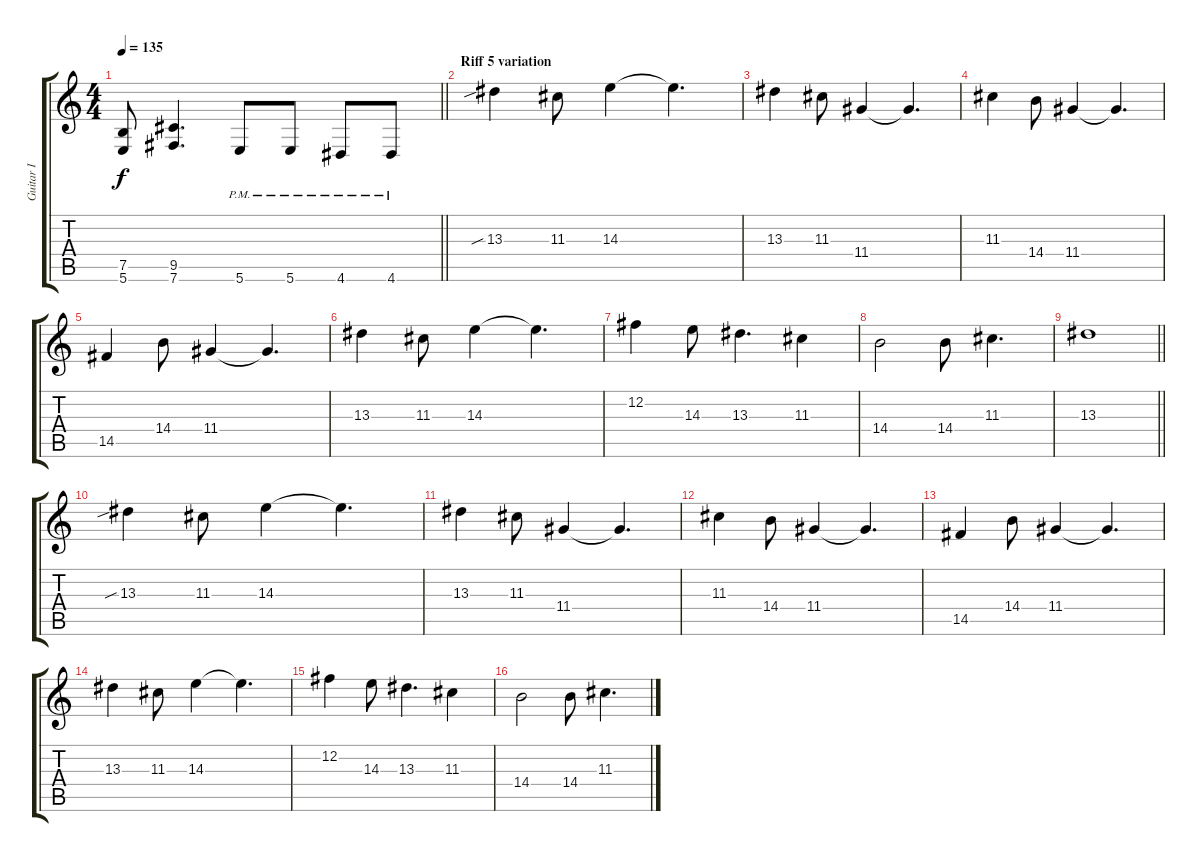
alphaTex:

\track ("Guitar I" "Guitar I") {instrument distortionguitar}
\staff {score tabs}
\tuning (B3 Gb3 D3 A2 E2 B1) {hide}
\ts (4 4)
\tempo 135
\clef g2
\barLineRight lightlight
\ks c
(7.5{t} 5.6{t}).8{dy f} (9.5 7.6).4{d} 5.6{pm}.8 5.6{pm}.8 4.6{pm}.8 4.6{pm}.8 |
\section ("" "Riff 5 variation")
13.3{sib}.4 11.3.8 14.3.4 14.3{t}.4{d} |
13.3.4 11.3.8 11.4.4 11.4{t}.4{d} |
11.3.4 14.4.8 11.4.4 11.4{t}.4{d} |
14.5.4 14.4.8 11.4.4 11.4{t}.4{d} |
13.3.4 11.3.8 14.3.4 14.3{t}.4{d} |
12.2.4 14.3.8 13.3.4{d} 11.3.4 |
14.4.2 14.4.8 11.3.4{d} |
\barLineRight lightlight
13.3.1 |
\section ("" "")
13.3{sib}.4 11.3.8 14.3.4 14.3{t}.4{d} |
13.3.4 11.3.8 11.4.4 11.4{t}.4{d} |
11.3.4 14.4.8 11.4.4 11.4{t}.4{d} |
14.5.4 14.4.8 11.4.4 11.4{t}.4{d} |
13.3.4 11.3.8 14.3.4 14.3{t}.4{d} |
12.2.4 14.3.8 13.3.4{d} 11.3.4 |
14.4.2 14.4.8 11.3.4{d}
